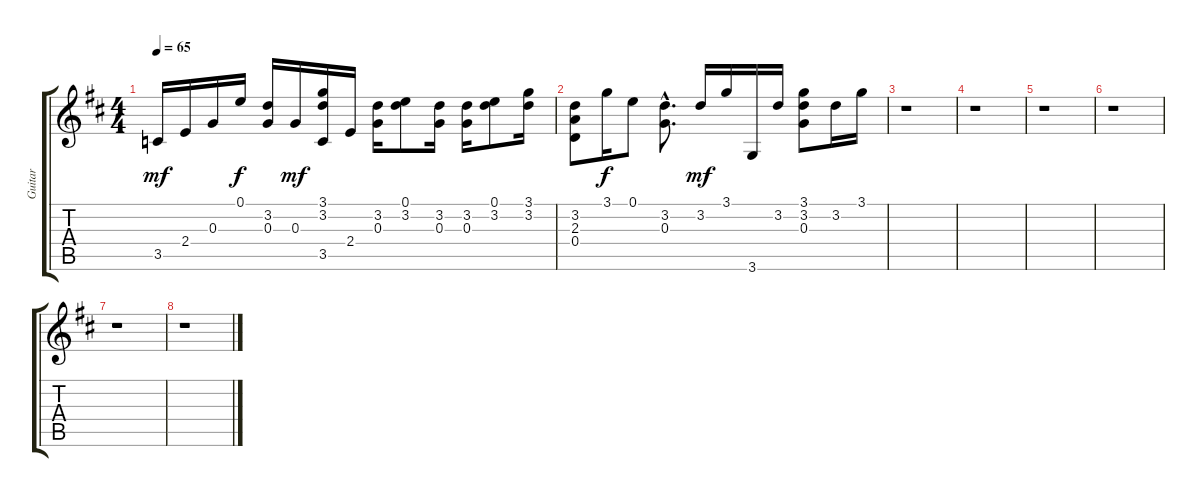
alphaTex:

\track ("Guitar" "Guitar") {instrument electricguitarclean}
\staff {score tabs}
\tuning (E4 B3 G3 D3 A2 E2) {hide}
\ts (4 4)
\tempo 65
\clef g2
\ks bminor
3.5.16{dy mf} 2.4.16 0.3.16 0.1.16{dy f} (3.2 0.3).16 0.3.16{dy mf} (3.1 3.2 3.5).16 2.4.16 (3.2 0.3).16 (0.1 3.2).8 (3.2 0.3).16 (3.2 0.3).16 (0.1 3.2).8 (3.1 3.2).16 |
(3.2 2.3 0.4).8 3.1.16{dy f} 0.1.8 (3.2{hac} 0.3{hac}).8{d} 3.2.16{dy mf} 3.1.16 3.6.16 3.2.16 (3.1 3.2 0.3).8 3.2.16 3.1.16 |
r.1 |
r.1 |
r.1 |
r.1 |
r.1 |
r.1
